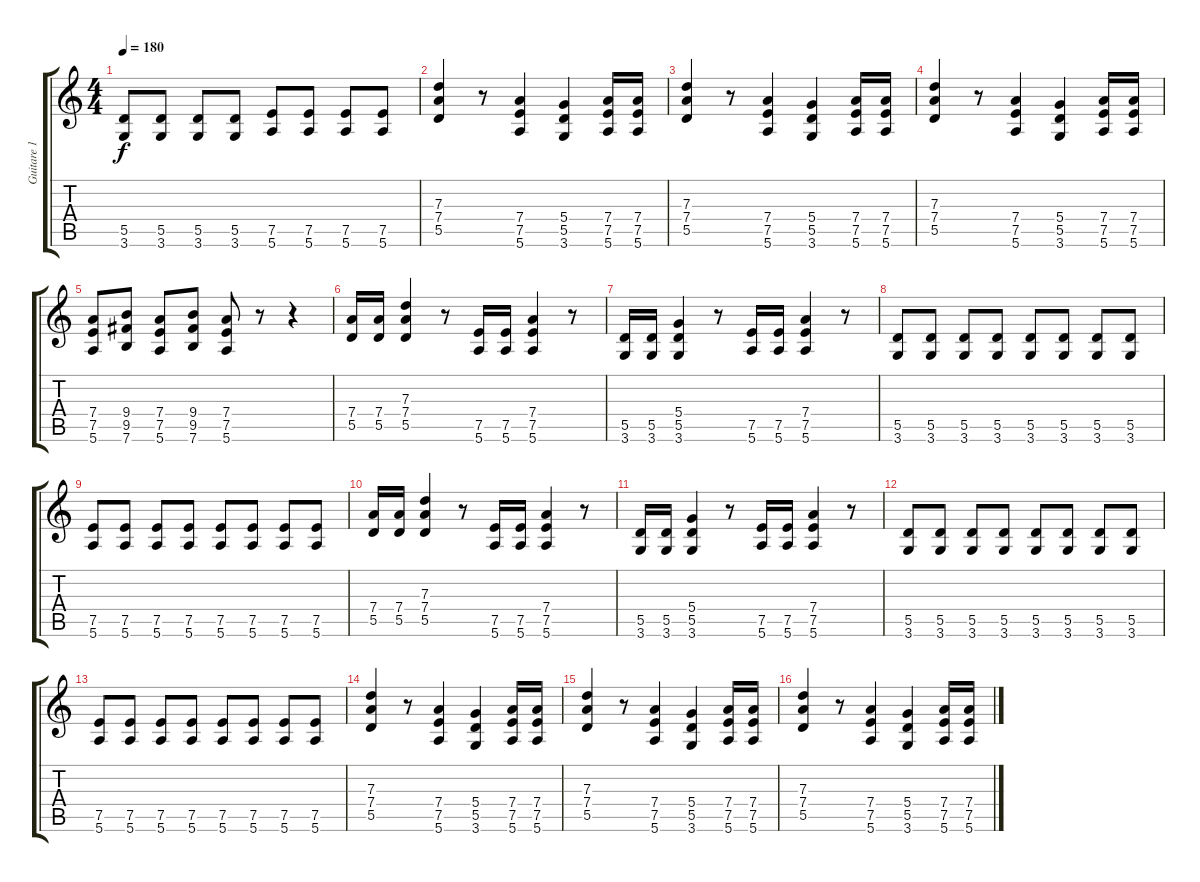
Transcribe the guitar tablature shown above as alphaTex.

\track ("Guitare 1" "Guitare 1") {instrument distortionguitar}
\staff {score tabs}
\tuning (E4 B3 G3 D3 A2 E2) {hide}
\ts (4 4)
\tempo 180
\clef g2
\ks c
(5.5 3.6).8{dy f} (5.5 3.6).8 (5.5 3.6).8 (5.5 3.6).8 (7.5 5.6).8 (7.5 5.6).8 (7.5 5.6).8 (7.5 5.6).8 |
(7.3 7.4 5.5).4 r.8 (7.4 7.5 5.6).4 (5.4 5.5 3.6).4 (7.4 7.5 5.6).16 (7.4 7.5 5.6).16 |
(7.3 7.4 5.5).4 r.8 (7.4 7.5 5.6).4 (5.4 5.5 3.6).4 (7.4 7.5 5.6).16 (7.4 7.5 5.6).16 |
(7.3 7.4 5.5).4 r.8 (7.4 7.5 5.6).4 (5.4 5.5 3.6).4 (7.4 7.5 5.6).16 (7.4 7.5 5.6).16 |
(7.4 7.5 5.6).8 (9.4 9.5 7.6).8 (7.4 7.5 5.6).8 (9.4 9.5 7.6).8 (7.4 7.5 5.6).8 r.8 r.4 |
(7.4 5.5).16 (7.4 5.5).16 (7.3 7.4 5.5).4 r.8 (7.5 5.6).16 (7.5 5.6).16 (7.4 7.5 5.6).4 r.8 |
(5.5 3.6).16 (5.5 3.6).16 (5.4 5.5 3.6).4 r.8 (7.5 5.6).16 (7.5 5.6).16 (7.4 7.5 5.6).4 r.8 |
(5.5 3.6).8 (5.5 3.6).8 (5.5 3.6).8 (5.5 3.6).8 (5.5 3.6).8 (5.5 3.6).8 (5.5 3.6).8 (5.5 3.6).8 |
(7.5 5.6).8 (7.5 5.6).8 (7.5 5.6).8 (7.5 5.6).8 (7.5 5.6).8 (7.5 5.6).8 (7.5 5.6).8 (7.5 5.6).8 |
(7.4 5.5).16 (7.4 5.5).16 (7.3 7.4 5.5).4 r.8 (7.5 5.6).16 (7.5 5.6).16 (7.4 7.5 5.6).4 r.8 |
(5.5 3.6).16 (5.5 3.6).16 (5.4 5.5 3.6).4 r.8 (7.5 5.6).16 (7.5 5.6).16 (7.4 7.5 5.6).4 r.8 |
(5.5 3.6).8 (5.5 3.6).8 (5.5 3.6).8 (5.5 3.6).8 (5.5 3.6).8 (5.5 3.6).8 (5.5 3.6).8 (5.5 3.6).8 |
(7.5 5.6).8 (7.5 5.6).8 (7.5 5.6).8 (7.5 5.6).8 (7.5 5.6).8 (7.5 5.6).8 (7.5 5.6).8 (7.5 5.6).8 |
(7.3 7.4 5.5).4 r.8 (7.4 7.5 5.6).4 (5.4 5.5 3.6).4 (7.4 7.5 5.6).16 (7.4 7.5 5.6).16 |
(7.3 7.4 5.5).4 r.8 (7.4 7.5 5.6).4 (5.4 5.5 3.6).4 (7.4 7.5 5.6).16 (7.4 7.5 5.6).16 |
(7.3 7.4 5.5).4 r.8 (7.4 7.5 5.6).4 (5.4 5.5 3.6).4 (7.4 7.5 5.6).16 (7.4 7.5 5.6).16
